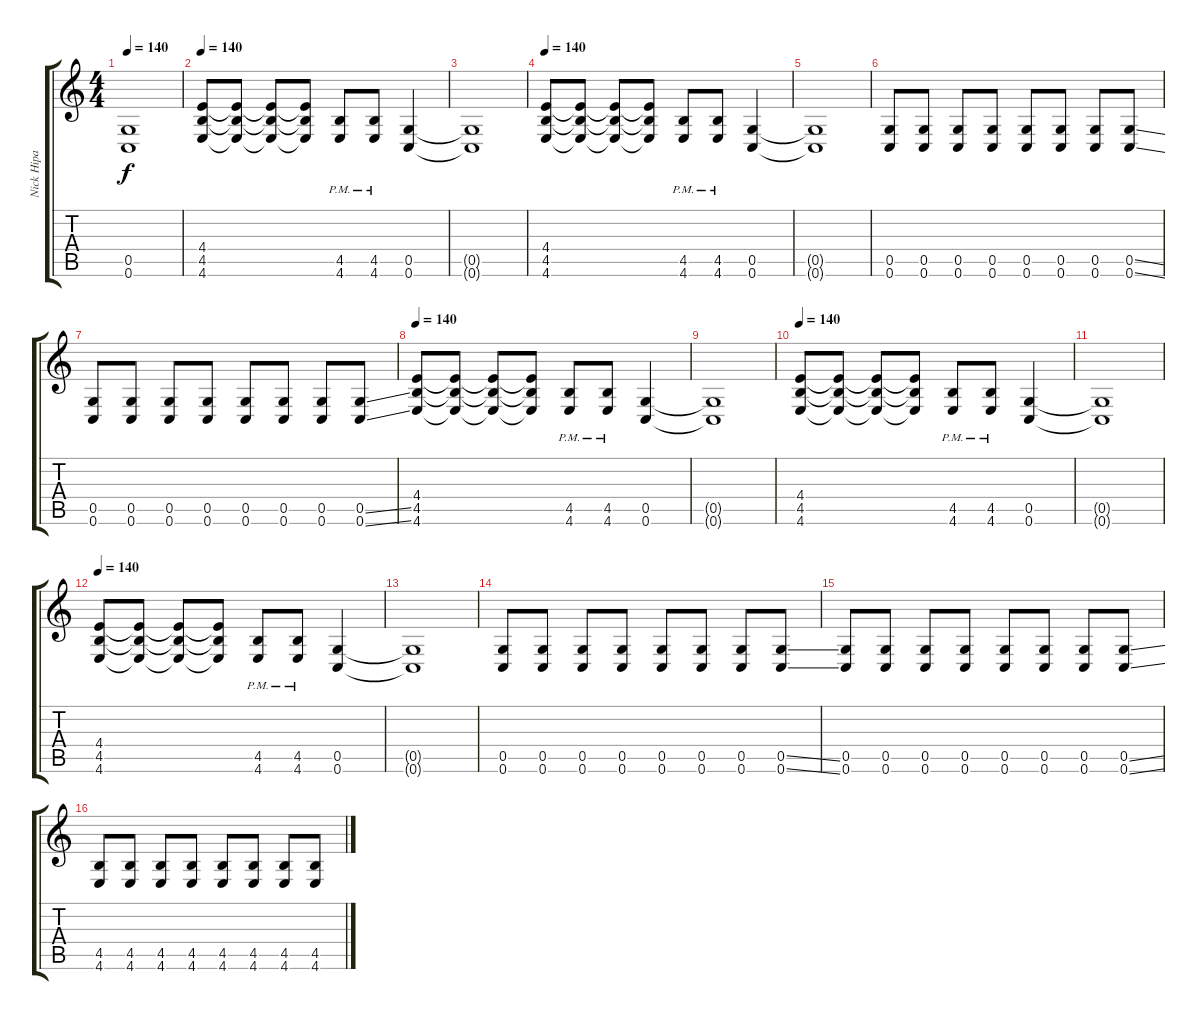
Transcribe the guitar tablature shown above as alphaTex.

\track ("Nick Hipa - Guitar" "Nick Hipa ") {instrument distortionguitar}
\staff {score tabs}
\tuning (D4 A3 F3 C3 G2 C2) {hide}
\ts (4 4)
\tempo 140
\clef g2
\ks c
(0.5{t} 0.6{t}).1{dy f} |
\tempo 140
(4.4 4.5 4.6).8 (4.4{t} 4.5{t} 4.6{t}).8 (4.4{t} 4.5{t} 4.6{t}).8 (4.4{t} 4.5{t} 4.6{t}).8 (4.5{pm} 4.6{pm}).8 (4.5{pm} 4.6{pm}).8 (0.5 0.6).4 |
(0.5{t} 0.6{t}).1 |
\tempo 140
(4.4 4.5 4.6).8 (4.4{t} 4.5{t} 4.6{t}).8 (4.4{t} 4.5{t} 4.6{t}).8 (4.4{t} 4.5{t} 4.6{t}).8 (4.5{pm} 4.6{pm}).8 (4.5{pm} 4.6{pm}).8 (0.5 0.6).4 |
(0.5{t} 0.6{t}).1 |
(0.5 0.6).8 (0.5 0.6).8 (0.5 0.6).8 (0.5 0.6).8 (0.5 0.6).8 (0.5 0.6).8 (0.5 0.6).8 (0.5{ss} 0.6{ss}).8 |
(0.5 0.6).8 (0.5 0.6).8 (0.5 0.6).8 (0.5 0.6).8 (0.5 0.6).8 (0.5 0.6).8 (0.5 0.6).8 (0.5{ss} 0.6{ss}).8 |
\tempo 140
(4.4 4.5 4.6).8 (4.4{t} 4.5{t} 4.6{t}).8 (4.4{t} 4.5{t} 4.6{t}).8 (4.4{t} 4.5{t} 4.6{t}).8 (4.5{pm} 4.6{pm}).8 (4.5{pm} 4.6{pm}).8 (0.5 0.6).4 |
(0.5{t} 0.6{t}).1 |
\tempo 140
(4.4 4.5 4.6).8 (4.4{t} 4.5{t} 4.6{t}).8 (4.4{t} 4.5{t} 4.6{t}).8 (4.4{t} 4.5{t} 4.6{t}).8 (4.5{pm} 4.6{pm}).8 (4.5{pm} 4.6{pm}).8 (0.5 0.6).4 |
(0.5{t} 0.6{t}).1 |
\tempo 140
(4.4 4.5 4.6).8 (4.4{t} 4.5{t} 4.6{t}).8 (4.4{t} 4.5{t} 4.6{t}).8 (4.4{t} 4.5{t} 4.6{t}).8 (4.5{pm} 4.6{pm}).8 (4.5{pm} 4.6{pm}).8 (0.5 0.6).4 |
(0.5{t} 0.6{t}).1 |
(0.5 0.6).8 (0.5 0.6).8 (0.5 0.6).8 (0.5 0.6).8 (0.5 0.6).8 (0.5 0.6).8 (0.5 0.6).8 (0.5{ss} 0.6{ss}).8 |
(0.5 0.6).8 (0.5 0.6).8 (0.5 0.6).8 (0.5 0.6).8 (0.5 0.6).8 (0.5 0.6).8 (0.5 0.6).8 (0.5{ss} 0.6{ss}).8 |
(4.5 4.6).8 (4.5 4.6).8 (4.5 4.6).8 (4.5 4.6).8 (4.5 4.6).8 (4.5 4.6).8 (4.5 4.6).8 (4.5 4.6).8
